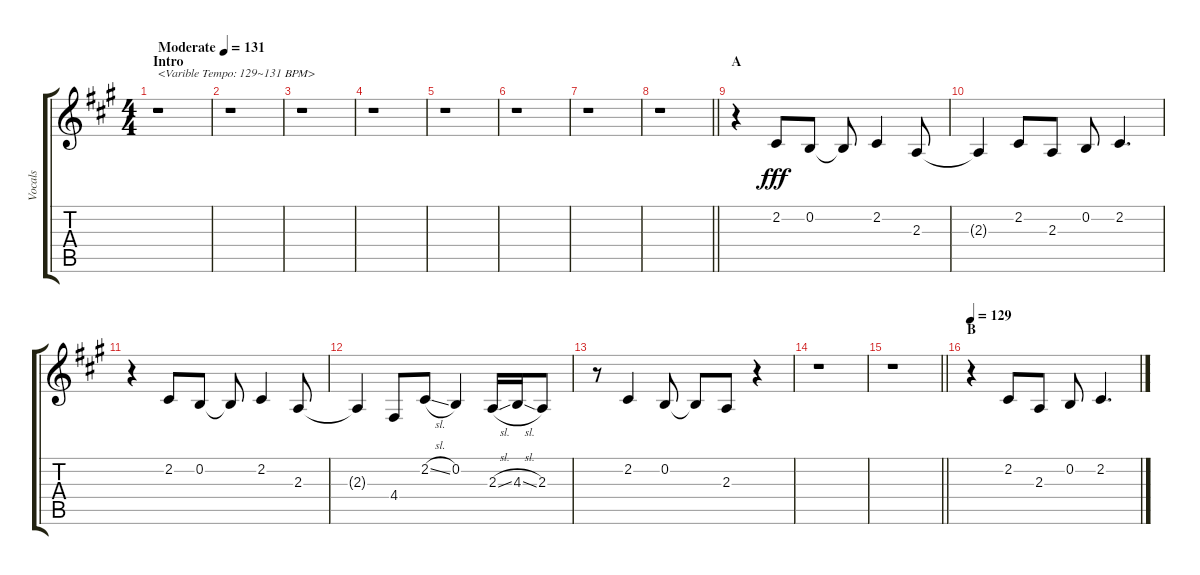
\track ("Vocals" "Vocals") {instrument voiceoohs}
\staff {score tabs}
\tuning (E4 B3 G3 D3 A2 E2) {hide}
\ts (4 4)
\section ("" "Intro")
\tempo (131 "Moderate")
\clef g2
\ks a
r.1{txt "<Varible Tempo: 129~131 BPM>" dy fff instrument voiceoohs} |
r.1 |
r.1 |
r.1 |
r.1 |
r.1 |
r.1 |
\barLineRight lightlight
r.1 |
\section ("" "A")
r.4 2.2.8 0.2.8 0.2{t}.8 2.2.4 2.3.8 |
2.3{t}.4 2.2.8 2.3.8 0.2.8 2.2.4{d} |
r.4 2.2.8 0.2.8 0.2{t}.8 2.2.4 2.3.8 |
2.3{t}.4 4.4.8 2.2{sl}.8 0.2.4 2.3{sl}.16 4.3{sl}.16 2.3.8 |
r.8 2.2.4 0.2.8 0.2{t}.8 2.3.8 r.4 |
r.1 |
\barLineRight lightlight
r.1 |
\section ("" "B")
\tempo 129
r.4 2.2.8 2.3.8 0.2.8 2.2.4{d}
